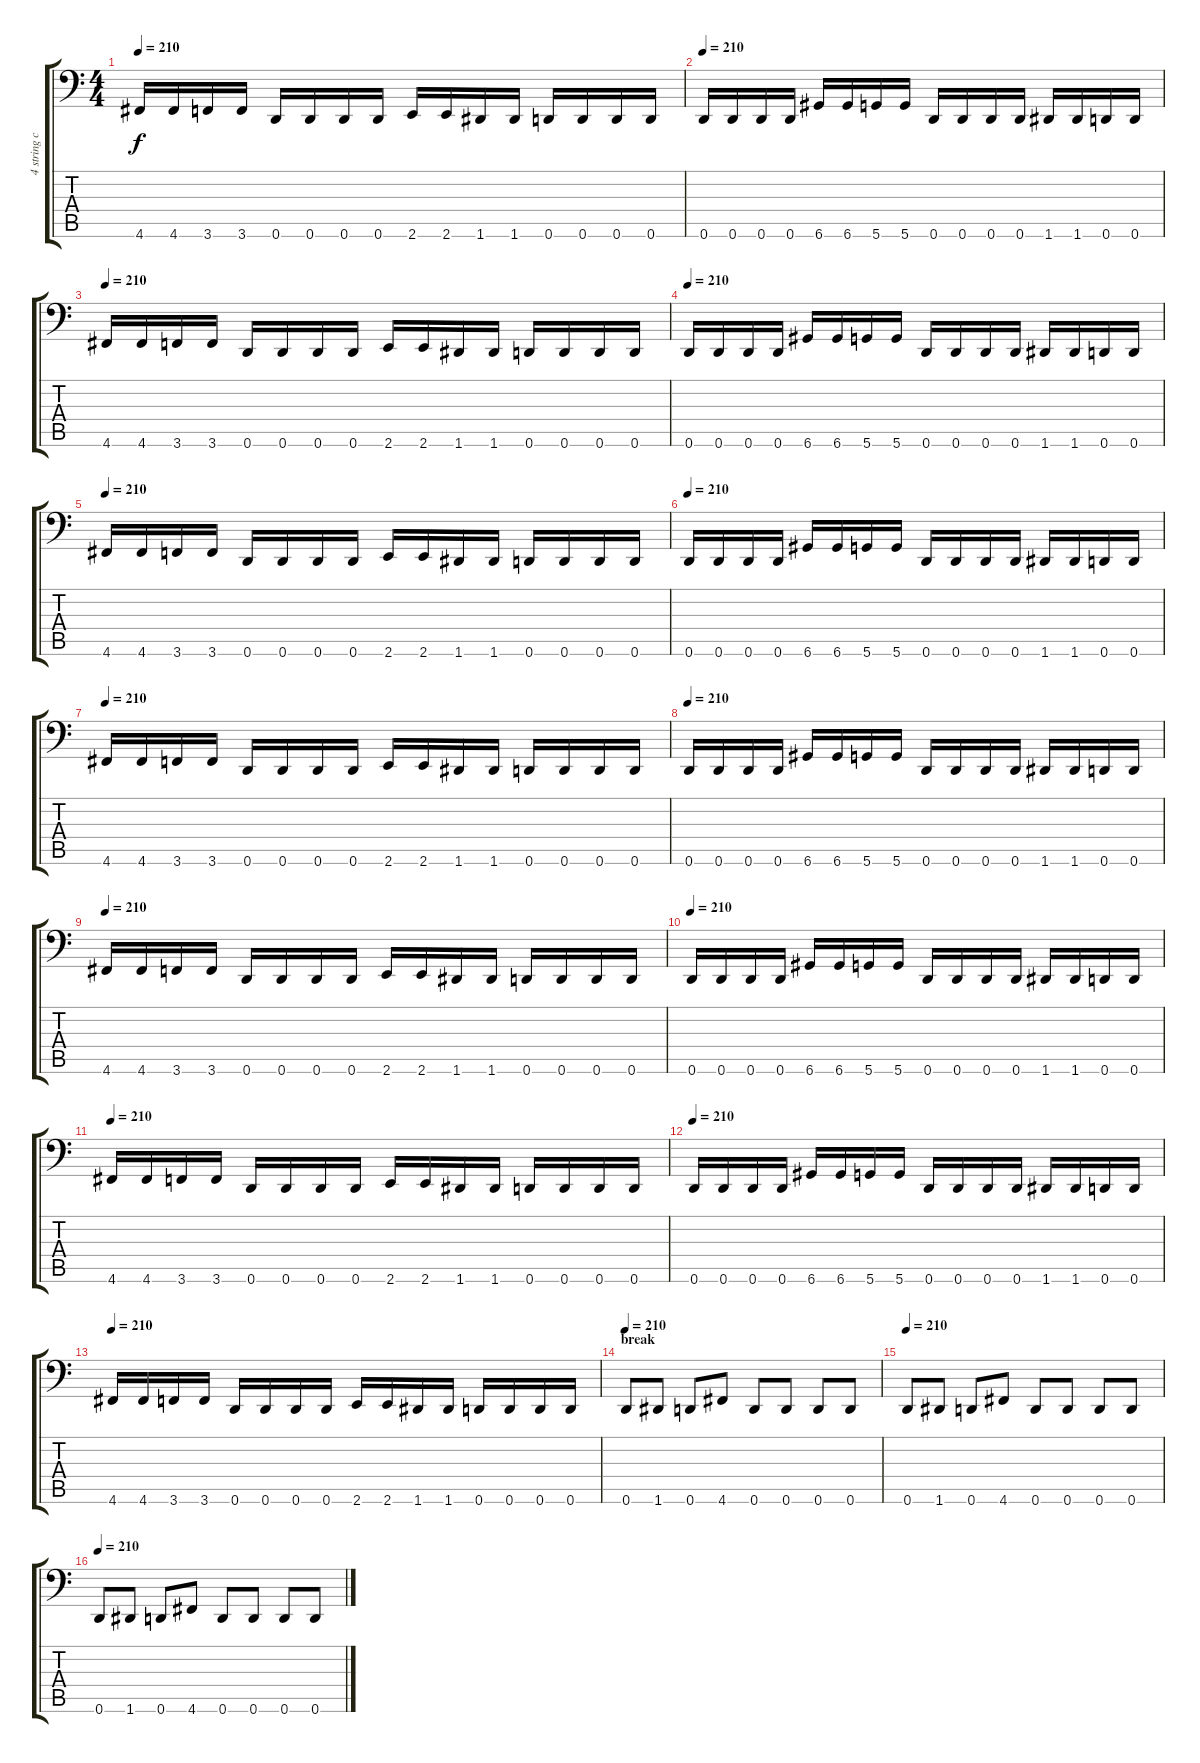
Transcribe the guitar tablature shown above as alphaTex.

\track ("4 string crushfuck" "4 string c") {instrument electricbassfinger}
\staff {score tabs}
\tuning (D3 A2 F2 C2 G1 D1) {hide}
\ts (4 4)
\tempo 210
\clef f4
\ks c
4.6.16{dy f} 4.6.16 3.6.16 3.6.16 0.6.16 0.6.16 0.6.16 0.6.16 2.6.16 2.6.16 1.6.16 1.6.16 0.6.16 0.6.16 0.6.16 0.6.16 |
\tempo 210
0.6.16 0.6.16 0.6.16 0.6.16 6.6.16 6.6.16 5.6.16 5.6.16 0.6.16 0.6.16 0.6.16 0.6.16 1.6.16 1.6.16 0.6.16 0.6.16 |
\tempo 210
4.6.16 4.6.16 3.6.16 3.6.16 0.6.16 0.6.16 0.6.16 0.6.16 2.6.16 2.6.16 1.6.16 1.6.16 0.6.16 0.6.16 0.6.16 0.6.16 |
\tempo 210
0.6.16 0.6.16 0.6.16 0.6.16 6.6.16 6.6.16 5.6.16 5.6.16 0.6.16 0.6.16 0.6.16 0.6.16 1.6.16 1.6.16 0.6.16 0.6.16 |
\tempo 210
4.6.16 4.6.16 3.6.16 3.6.16 0.6.16 0.6.16 0.6.16 0.6.16 2.6.16 2.6.16 1.6.16 1.6.16 0.6.16 0.6.16 0.6.16 0.6.16 |
\tempo 210
0.6.16 0.6.16 0.6.16 0.6.16 6.6.16 6.6.16 5.6.16 5.6.16 0.6.16 0.6.16 0.6.16 0.6.16 1.6.16 1.6.16 0.6.16 0.6.16 |
\tempo 210
4.6.16 4.6.16 3.6.16 3.6.16 0.6.16 0.6.16 0.6.16 0.6.16 2.6.16 2.6.16 1.6.16 1.6.16 0.6.16 0.6.16 0.6.16 0.6.16 |
\tempo 210
0.6.16 0.6.16 0.6.16 0.6.16 6.6.16 6.6.16 5.6.16 5.6.16 0.6.16 0.6.16 0.6.16 0.6.16 1.6.16 1.6.16 0.6.16 0.6.16 |
\tempo 210
4.6.16 4.6.16 3.6.16 3.6.16 0.6.16 0.6.16 0.6.16 0.6.16 2.6.16 2.6.16 1.6.16 1.6.16 0.6.16 0.6.16 0.6.16 0.6.16 |
\tempo 210
0.6.16 0.6.16 0.6.16 0.6.16 6.6.16 6.6.16 5.6.16 5.6.16 0.6.16 0.6.16 0.6.16 0.6.16 1.6.16 1.6.16 0.6.16 0.6.16 |
\tempo 210
4.6.16 4.6.16 3.6.16 3.6.16 0.6.16 0.6.16 0.6.16 0.6.16 2.6.16 2.6.16 1.6.16 1.6.16 0.6.16 0.6.16 0.6.16 0.6.16 |
\tempo 210
0.6.16 0.6.16 0.6.16 0.6.16 6.6.16 6.6.16 5.6.16 5.6.16 0.6.16 0.6.16 0.6.16 0.6.16 1.6.16 1.6.16 0.6.16 0.6.16 |
\tempo 210
4.6.16 4.6.16 3.6.16 3.6.16 0.6.16 0.6.16 0.6.16 0.6.16 2.6.16 2.6.16 1.6.16 1.6.16 0.6.16 0.6.16 0.6.16 0.6.16 |
\section ("" "break")
\tempo 210
0.6.8{instrument electricbassfinger} 1.6.8 0.6.8 4.6.8 0.6.8 0.6.8 0.6.8 0.6.8 |
\tempo 210
0.6.8 1.6.8 0.6.8 4.6.8 0.6.8 0.6.8 0.6.8 0.6.8 |
\tempo 210
0.6.8 1.6.8 0.6.8 4.6.8 0.6.8 0.6.8 0.6.8 0.6.8
